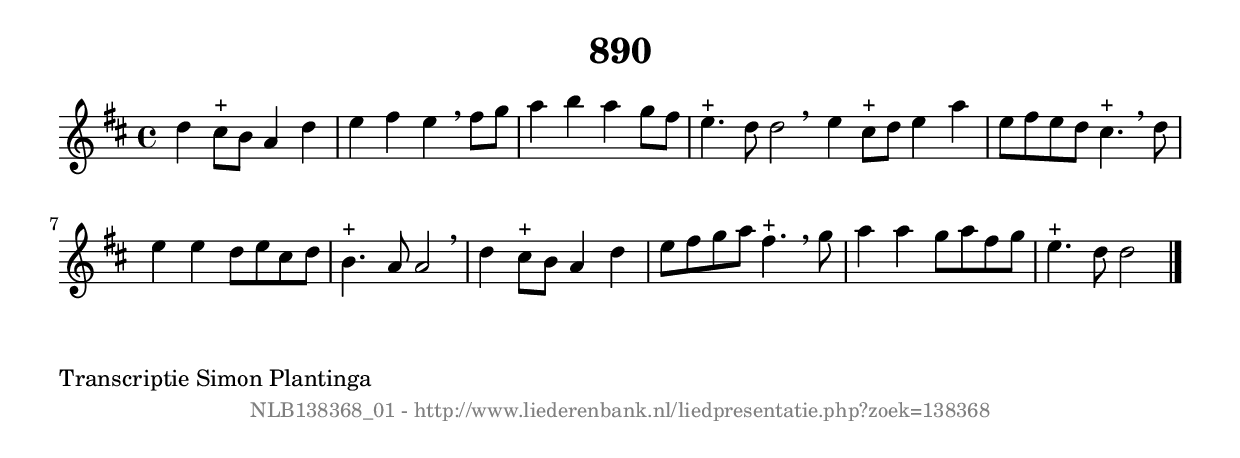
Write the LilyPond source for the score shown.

%
% produced by wce2krn 1.64 (7 June 2014)
%
\version"2.16"
#(append! paper-alist '(("long" . (cons (* 210 mm) (* 2000 mm)))))
#(set-default-paper-size "long")
sb = {\breathe}
mBreak = {\breathe }
bBreak = {\breathe }
x = {\once\override NoteHead #'style = #'cross }
gl=\glissando
itime={\override Staff.TimeSignature #'stencil = ##f }
ficta = {\once\set suggestAccidentals = ##t}
fine = {\once\override Score.RehearsalMark #'self-alignment-X = #1 \mark \markup {\italic{Fine}}}
dc = {\once\override Score.RehearsalMark #'self-alignment-X = #1 \mark \markup {\italic{D.C.}}}
dcf = {\once\override Score.RehearsalMark #'self-alignment-X = #1 \mark \markup {\italic{D.C. al Fine}}}
dcc = {\once\override Score.RehearsalMark #'self-alignment-X = #1 \mark \markup {\italic{D.C. al Coda}}}
ds = {\once\override Score.RehearsalMark #'self-alignment-X = #1 \mark \markup {\italic{D.S.}}}
dsf = {\once\override Score.RehearsalMark #'self-alignment-X = #1 \mark \markup {\italic{D.S. al Fine}}}
dsc = {\once\override Score.RehearsalMark #'self-alignment-X = #1 \mark \markup {\italic{D.S. al Coda}}}
pv = {\set Score.repeatCommands = #'((volta "1"))}
sv = {\set Score.repeatCommands = #'((volta "2"))}
tv = {\set Score.repeatCommands = #'((volta "3"))}
qv = {\set Score.repeatCommands = #'((volta "4"))}
xv = {\set Score.repeatCommands = #'((volta #f))}
\header{ tagline = ""
title = "890"
}
\score {{
\key d \major
\relative g'
{
\set melismaBusyProperties = #'()
\time 4/4
\tempo 4=120
\override Score.MetronomeMark #'transparent = ##t
\override Score.RehearsalMark #'break-visibility = #(vector #t #t #f)
d'4 cis8^"+" b8 a4 d4 | e4 fis4 e4 \sb fis8 g8 | a4 b4 a4 g8 fis8 | e4.^"+" d8 d2 \bar ":|:" \bBreak
e4 cis8^"+" d8 e4 a4 | e8 fis8 e8 d8 cis4.^"+" \sb d8 | e4 e4 d8 e8 cis8 d8 | b4.^"+" a8 a2 | \mBreak \bar "|"
d4 cis8^"+" b8 a4 d4 | e8 fis8 g8 a8 fis4.^"+" \sb g8 | a4 a4 g8 a8 fis8 g8 | e4.^"+" d8 d2 \bar "|."
 }}
 \midi { }
 \layout {
            indent = 0.0\cm
}
}
\markup { \wordwrap-string #" 
Transcriptie Simon Plantinga
"}
\markup { \vspace #0 } \markup { \with-color #grey \fill-line { \center-column { \smaller "NLB138368_01 - http://www.liederenbank.nl/liedpresentatie.php?zoek=138368" } } }
